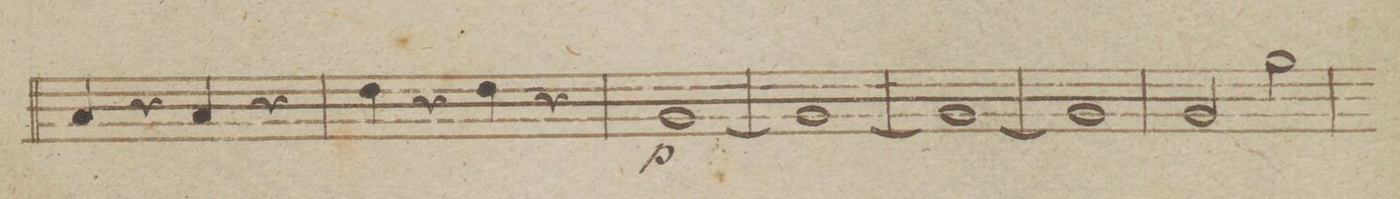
**kern	**dynam
*I"Violon e Violoncello	*
*clefF4	*
*k[b-e-]	*
*met(c|)	*
*M2/2	*
4C/	.
4r	.
4C/	.
4r	.
=113	=113
4F\	.
4r	.
4F\	.
4r	.
=114	=114
[1BB-	p
=115	=115
1BB-_	.
=116	=116
1BB-_	.
=117	=117
1BB-]	.
=118	=118
2BB-/	.
2B-\	.
=119	=119
*-	*-
